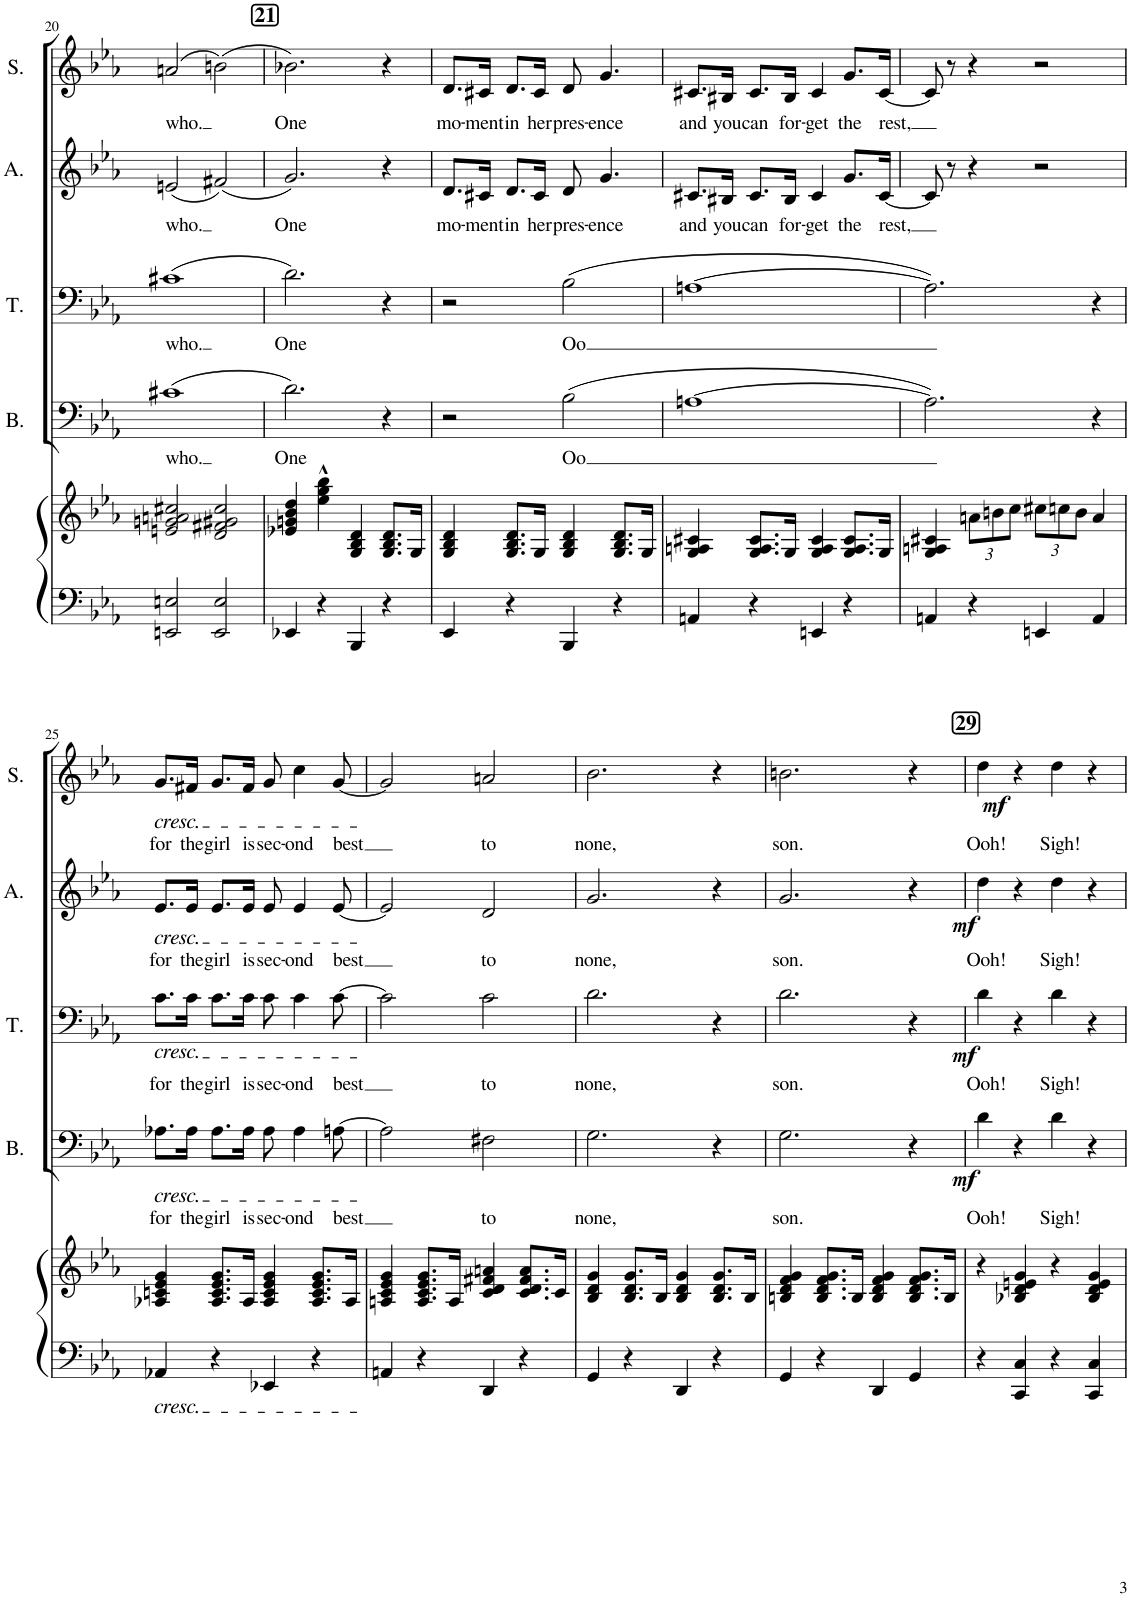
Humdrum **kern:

**kern	**kern	**kern	**text	**dynam	**kern	**text	**dynam	**kern	**text	**dynam	**kern	**text	**dynam
*part5	*part5	*part4	*part4	*part4	*part3	*part3	*part3	*part2	*part2	*part2	*part1	*part1	*part1
*staff6	*staff5	*staff4	*staff4	*staff4	*staff3	*staff3	*staff3	*staff2	*staff2	*staff2	*staff1	*staff1	*staff1
*I"Piano	*	*I"Bas	*	*	*I"Tenor	*	*	*I"Alt	*	*	*I"Sopraan	*	*
*I'Pno	*	*I'B.	*	*	*I'T.	*	*	*I'A.	*	*	*I'S.	*	*
!!LO:PB:g=z
*clefF4	*clefG2	*clefF4	*	*	*clefF4	*	*	*clefG2	*	*	*clefG2	*	*
*k[b-e-a-]	*k[b-e-a-]	*k[b-e-a-]	*	*	*k[b-e-a-]	*	*	*k[b-e-a-]	*	*	*k[b-e-a-]	*	*
*M4/4	*M4/4	*M4/4	*	*	*M4/4	*	*	*M4/4	*	*	*M4/4	*	*
=20	=20	=20	=20	=20	=20	=20	=20	=20	=20	=20	=20	=20	=20
!	!	!	!LO:LY:b	!	!	!LO:LY:b	!	!	!LO:LY:b	!	!	!LO:LY:b	!
2EEn/ 2En/	2en/ 2gn/ 2an/ 2cc#X/	(1c#X	who.	.	(1c#X	who.	.	(2en/	who.	.	(2an/	who.	.
2EE/ 2E/	2d/ 2f#X/ 2g#X/ 2cc#/	.	.	.	.	.	.	(2f#X/)	.	.	(2bn\)	.	.
!!LO:REH:place=s1:a:B:cj:fs=12:t=21
=21	=21	=21	=21	=21	=21	=21	=21	=21	=21	=21	=21	=21	=21
!	!	!	!LO:LY:b	!	!	!LO:LY:b	!	!	!LO:LY:b	!	!	!LO:LY:b	!
4EE-X/	4e-X/ 4gn/ 4b-/ 4dd/	2.d\)	One	.	2.d\)	One	.	2.g/)	One	.	2.b-X\)	One	.
4r	4ee-\^^ 4gg\^^ 4bb-\^^	.	.	.	.	.	.	.	.	.	.	.	.
4BBB-/	4G/ 4B-/ 4d/	.	.	.	.	.	.	.	.	.	.	.	.
4r	8.G/ 8.B-/ 8.d/L	4r	.	.	4r	.	.	4r	.	.	4r	.	.
.	16G/Jk	.	.	.	.	.	.	.	.	.	.	.	.
=22	=22	=22	=22	=22	=22	=22	=22	=22	=22	=22	=22	=22	=22
!	!	!	!	!	!	!	!	!	!LO:LY:b	!	!	!LO:LY:b	!
4EE-/	4G/ 4B-/ 4d/	2r	.	.	2r	.	.	8.d/L	mo-	.	8.d/L	mo-	.
!	!	!	!	!	!	!	!	!	!LO:LY:b	!	!	!LO:LY:b	!
.	.	.	.	.	.	.	.	16c#X/Jk	-ment	.	16c#X/Jk	-ment	.
!	!	!	!	!	!	!	!	!	!LO:LY:b	!	!	!LO:LY:b	!
4r	8.G/ 8.B-/ 8.d/L	.	.	.	.	.	.	8.d/L	in	.	8.d/L	in	.
!	!	!	!	!	!	!	!	!	!LO:LY:b	!	!	!LO:LY:b	!
.	16G/Jk	.	.	.	.	.	.	16c#/Jk	her	.	16c#/Jk	her	.
!	!	!	!LO:LY:b	!	!	!LO:LY:b	!	!	!LO:LY:b	!	!	!LO:LY:b	!
4BBB-/	4G/ 4B-/ 4d/	(2B-\	Oo	.	(2B-\	Oo	.	8d/	pres-	.	8d/	pres-	.
!	!	!	!	!	!	!	!	!	!LO:LY:b	!	!	!LO:LY:b	!
.	.	.	.	.	.	.	.	4.g/	-ence	.	4.g/	-ence	.
4r	8.G/ 8.B-/ 8.d/L	.	.	.	.	.	.	.	.	.	.	.	.
.	16G/Jk	.	.	.	.	.	.	.	.	.	.	.	.
=23	=23	=23	=23	=23	=23	=23	=23	=23	=23	=23	=23	=23	=23
!	!	!	!	!	!	!	!	!	!LO:LY:b	!	!	!LO:LY:b	!
4AAn/	4G/ 4An/ 4c#X/	[1An	.	.	[1An	.	.	8.c#X/L	and	.	8.c#X/L	and	.
!	!	!	!	!	!	!	!	!	!LO:LY:b	!	!	!LO:LY:b	!
.	.	.	.	.	.	.	.	16B#X/Jk	you	.	16B#X/Jk	you	.
!	!	!	!	!	!	!	!	!	!LO:LY:b	!	!	!LO:LY:b	!
4r	8.G/ 8.A/ 8.c#/L	.	.	.	.	.	.	8.c#/L	can	.	8.c#/L	can	.
!	!	!	!	!	!	!	!	!	!LO:LY:b	!	!	!LO:LY:b	!
.	16G/Jk	.	.	.	.	.	.	16B#/Jk	for-	.	16B#/Jk	for-	.
!	!	!	!	!	!	!	!	!	!LO:LY:b	!	!	!LO:LY:b	!
4EEn/	4G/ 4A/ 4c#/	.	.	.	.	.	.	4c#/	-get	.	4c#/	-get	.
!	!	!	!	!	!	!	!	!	!LO:LY:b	!	!	!LO:LY:b	!
4r	8.G/ 8.A/ 8.c#/L	.	.	.	.	.	.	8.g/L	the	.	8.g/L	the	.
!	!	!	!	!	!	!	!	!	!LO:LY:b	!	!	!LO:LY:b	!
.	16G/Jk	.	.	.	.	.	.	[16c#/Jk	rest,	.	[16c#/Jk	rest,	.
=24	=24	=24	=24	=24	=24	=24	=24	=24	=24	=24	=24	=24	=24
4AAn/	4G/ 4An/ 4c#X/	2.A\])	.	.	2.A\])	.	.	8c#/]	.	.	8c#/]	.	.
.	.	.	.	.	.	.	.	8r	.	.	8r	.	.
*	*Xbrackettup	*	*	*	*	*	*	*	*	*	*	*	*
4r	12an\L	.	.	.	.	.	.	4r	.	.	4r	.	.
.	12bn\	.	.	.	.	.	.	.	.	.	.	.	.
.	12cc\J	.	.	.	.	.	.	.	.	.	.	.	.
4EEn/	12cc#X\L	.	.	.	.	.	.	2r	.	.	2r	.	.
.	12ccn\	.	.	.	.	.	.	.	.	.	.	.	.
.	12b\J	.	.	.	.	.	.	.	.	.	.	.	.
4AA/	4a/	4r	.	.	4r	.	.	.	.	.	.	.	.
!!LO:LB:g=z
=25	=25	=25	=25	=25	=25	=25	=25	=25	=25	=25	=25	=25	=25
!	!	!	!	!	!	!	!	!	!	!	!LO:TX:b:i:t=cresc.	!	!
!	!	!	!	!	!	!	!	!LO:TX:b:i:t=cresc.	!	!	!	!	!
!	!	!	!	!	!LO:TX:b:i:t=cresc.	!	!	!	!	!	!	!	!
!	!	!LO:TX:b:i:t=cresc.	!	!	!	!	!	!	!	!	!	!	!
!LO:TX:b:i:t=cresc.	!	!	!	!	!	!	!	!	!	!	!	!	!
!	!	!	!LO:LY:b	!	!	!LO:LY:b	!	!	!LO:LY:b	!	!	!LO:LY:b	!
4AA-X/	4A-X/ 4cn/ 4e-/ 4g/	8.A-X\L	for	.	8.c\L	for	.	8.e-/L	for	.	8.g/L	for	.
!	!	!	!LO:LY:b	!	!	!LO:LY:b	!	!	!LO:LY:b	!	!	!LO:LY:b	!
.	.	16A-\Jk	the	.	16c\Jk	the	.	16e-/Jk	the	.	16f#X/Jk	the	.
!	!	!	!LO:LY:b	!	!	!LO:LY:b	!	!	!LO:LY:b	!	!	!LO:LY:b	!
4r	8.A-/ 8.c/ 8.e-/ 8.g/L	8.A-\L	girl	.	8.c\L	girl	.	8.e-/L	girl	.	8.g/L	girl	.
!	!	!	!LO:LY:b	!	!	!LO:LY:b	!	!	!LO:LY:b	!	!	!LO:LY:b	!
.	16A-/Jk	16A-\Jk	is	.	16c\Jk	is	.	16e-/Jk	is	.	16f#/Jk	is	.
!	!	!	!LO:LY:b	!	!	!LO:LY:b	!	!	!LO:LY:b	!	!	!LO:LY:b	!
4EE-X/	4A-/ 4c/ 4e-/ 4g/	8A-\	sec-	.	8c\	sec-	.	8e-/	sec-	.	8g/	sec-	.
!	!	!	!LO:LY:b	!	!	!LO:LY:b	!	!	!LO:LY:b	!	!	!LO:LY:b	!
.	.	4A-\	-ond	.	4c\	-ond	.	4e-/	-ond	.	4cc\	-ond	.
4r	8.A-/ 8.c/ 8.e-/ 8.g/L	.	.	.	.	.	.	.	.	.	.	.	.
!	!	!	!LO:LY:b	!	!	!LO:LY:b	!	!	!LO:LY:b	!	!	!LO:LY:b	!
.	.	[8An\	best	.	[8c\	best	.	[8e-/	best	.	[8g/	best	.
.	16A-/Jk	.	.	.	.	.	.	.	.	.	.	.	.
=26	=26	=26	=26	=26	=26	=26	=26	=26	=26	=26	=26	=26	=26
4AAn/	4An/ 4c/ 4e-/ 4g/	2A\]	.	.	2c\]	.	.	2e-/]	.	.	2g/]	.	.
4r	8.A/ 8.c/ 8.e-/ 8.g/L	.	.	.	.	.	.	.	.	.	.	.	.
.	16A/Jk	.	.	.	.	.	.	.	.	.	.	.	.
!	!	!	!LO:LY:b	!	!	!LO:LY:b	!	!	!LO:LY:b	!	!	!LO:LY:b	!
4DD/	4c/ 4d/ 4f#X/ 4an/	2F#X\	to	.	2c\	to	.	2d/	to	.	2an/	to	.
4r	8.c/ 8.d/ 8.f#/ 8.a/L	.	.	.	.	.	.	.	.	.	.	.	.
.	16c/Jk	.	.	.	.	.	.	.	.	.	.	.	.
=27	=27	=27	=27	=27	=27	=27	=27	=27	=27	=27	=27	=27	=27
!	!	!	!LO:LY:b	!	!	!LO:LY:b	!	!	!LO:LY:b	!	!	!LO:LY:b	!
4GG/	4B-/ 4d/ 4g/	2.G\	none,	.	2.d\	none,	.	2.g/	none,	.	2.b-\	none,	.
4r	8.B-/ 8.d/ 8.g/L	.	.	.	.	.	.	.	.	.	.	.	.
.	16B-/Jk	.	.	.	.	.	.	.	.	.	.	.	.
4DD/	4B-/ 4d/ 4g/	.	.	.	.	.	.	.	.	.	.	.	.
4r	8.B-/ 8.d/ 8.g/L	4r	.	.	4r	.	.	4r	.	.	4r	.	.
.	16B-/Jk	.	.	.	.	.	.	.	.	.	.	.	.
=28	=28	=28	=28	=28	=28	=28	=28	=28	=28	=28	=28	=28	=28
!	!	!	!LO:LY:b	!	!	!LO:LY:b	!	!	!LO:LY:b	!	!	!LO:LY:b	!
4GG/	4Bn/ 4d/ 4f/ 4g/	2.G\	son.	.	2.d\	son.	.	2.g/	son.	.	2.bn\	son.	.
4r	8.B/ 8.d/ 8.f/ 8.g/L	.	.	.	.	.	.	.	.	.	.	.	.
.	16B/Jk	.	.	.	.	.	.	.	.	.	.	.	.
4DD/	4B/ 4d/ 4f/ 4g/	.	.	.	.	.	.	.	.	.	.	.	.
4GG/	8.B/ 8.d/ 8.f/ 8.g/L	4r	.	.	4r	.	.	4r	.	.	4r	.	.
.	16B/Jk	.	.	.	.	.	.	.	.	.	.	.	.
!!LO:REH:place=s1:a:B:cj:fs=12:t=29
=29	=29	=29	=29	=29	=29	=29	=29	=29	=29	=29	=29	=29	=29
!	!	!	!LO:LY:b	!LO:DY:b	!	!LO:LY:b	!LO:DY:b	!	!LO:LY:b	!LO:DY:b	!	!LO:LY:b	!LO:DY:b
4r	4r	4d\	Ooh!	mf	4d\	Ooh!	mf	4dd\	Ooh!	mf	4dd\	Ooh!	mf
4CC/ 4C/	4B-X/ 4d/ 4en/ 4g/	4r	.	.	4r	.	.	4r	.	.	4r	.	.
!	!	!	!LO:LY:b	!	!	!LO:LY:b	!	!	!LO:LY:b	!	!	!LO:LY:b	!
4r	4r	4d\	Sigh!	.	4d\	Sigh!	.	4dd\	Sigh!	.	4dd\	Sigh!	.
4CC/ 4C/	4B-/ 4d/ 4e/ 4g/	4r	.	.	4r	.	.	4r	.	.	4r	.	.
=	=	=	=	=	=	=	=	=	=	=	=	=	=
*-	*-	*-	*-	*-	*-	*-	*-	*-	*-	*-	*-	*-	*-
